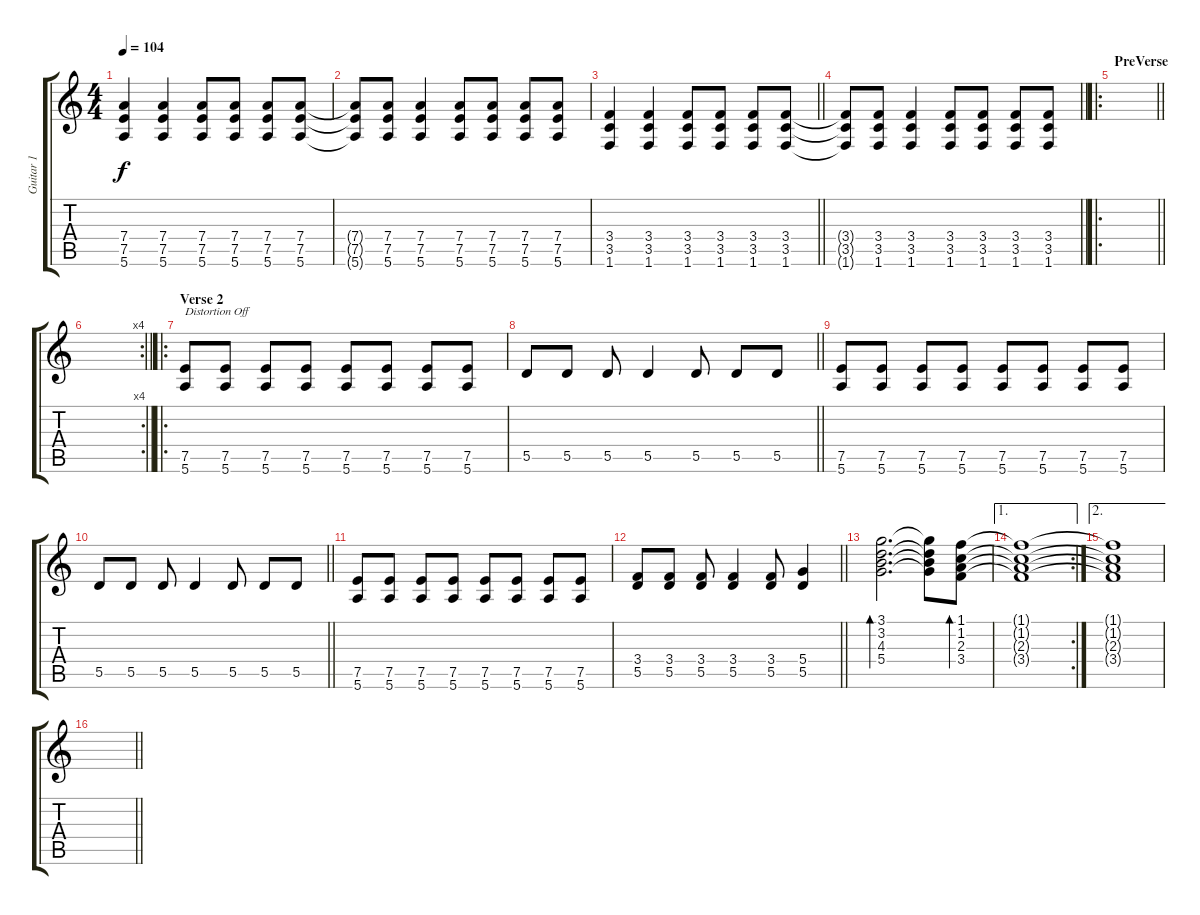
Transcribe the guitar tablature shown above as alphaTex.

\track ("Guitar 1" "Guitar 1") {instrument electricguitarjazz}
\staff {score tabs}
\tuning (E4 B3 G3 D3 A2 E2) {hide}
\ts (4 4)
\tempo 104
\clef g2
\ks c
(7.4 7.5 5.6).4{dy f} (7.4 7.5 5.6).4 (7.4 7.5 5.6).8 (7.4 7.5 5.6).8 (7.4 7.5 5.6).8 (7.4 7.5 5.6).8 |
(7.4{t} 7.5{t} 5.6{t}).8 (7.4 7.5 5.6).8 (7.4 7.5 5.6).4 (7.4 7.5 5.6).8 (7.4 7.5 5.6).8 (7.4 7.5 5.6).8 (7.4 7.5 5.6).8 |
\barLineRight lightlight
(3.4 3.5 1.6).4 (3.4 3.5 1.6).4 (3.4 3.5 1.6).8 (3.4 3.5 1.6).8 (3.4 3.5 1.6).8 (3.4 3.5 1.6).8 |
\barLineRight lightlight
(3.4{t} 3.5{t} 1.6{t}).8 (3.4 3.5 1.6).8 (3.4 3.5 1.6).4 (3.4 3.5 1.6).8 (3.4 3.5 1.6).8 (3.4 3.5 1.6).8 (3.4 3.5 1.6).8 |
\ro
\section ("" "PreVerse")
\barLineRight lightlight
|
\rc 4
\barLineRight lightlight
|
\ro
\section ("" "Verse 2")
(7.5 5.6).8{txt "Distortion Off" instrument electricguitarjazz} (7.5 5.6).8 (7.5 5.6).8 (7.5 5.6).8 (7.5 5.6).8 (7.5 5.6).8 (7.5 5.6).8 (7.5 5.6).8 |
\barLineRight lightlight
5.5.8 5.5.8 5.5.8 5.5.4 5.5.8 5.5.8 5.5.8 |
(7.5 5.6).8 (7.5 5.6).8 (7.5 5.6).8 (7.5 5.6).8 (7.5 5.6).8 (7.5 5.6).8 (7.5 5.6).8 (7.5 5.6).8 |
\barLineRight lightlight
5.5.8 5.5.8 5.5.8 5.5.4 5.5.8 5.5.8 5.5.8 |
(7.5 5.6).8 (7.5 5.6).8 (7.5 5.6).8 (7.5 5.6).8 (7.5 5.6).8 (7.5 5.6).8 (7.5 5.6).8 (7.5 5.6).8 |
\barLineRight lightlight
(3.4 5.5).8 (3.4 5.5).8 (3.4 5.5).8 (3.4 5.5).4 (3.4 5.5).8 (5.4 5.5).4 |
(3.1 3.2 4.3 5.4).2{d bd 60} (3.1{t} 3.2{t} 4.3{t} 5.4{t}).8 (1.1 1.2 2.3 3.4).8{bd 60} |
\ae 1
\rc 2
(1.1{t} 1.2{t} 2.3{t} 3.4{t}).1 |
\ae 2
(1.1{t} 1.2{t} 2.3{t} 3.4{t}).1 |
\barLineRight lightlight
